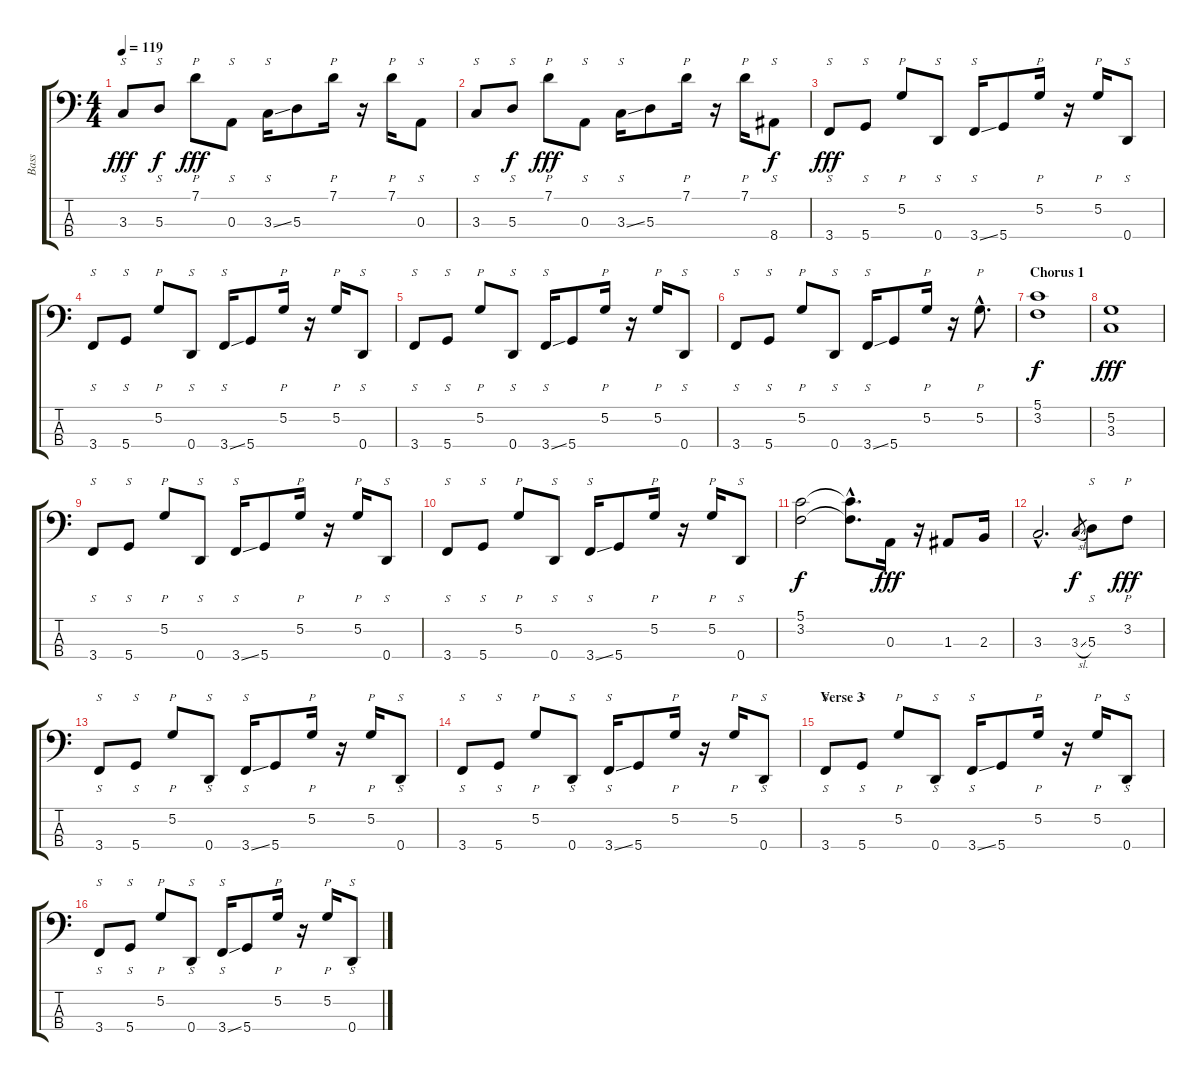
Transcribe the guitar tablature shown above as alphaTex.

\track ("Bass" "Bass") {instrument slapbass1}
\staff {score tabs}
\tuning (G2 D2 A1 D1) {hide}
\ts (4 4)
\tempo 119
\clef f4
\ks c
3.3.8{s dy fff} 5.3.8{s dy f} 7.1.8{p dy fff} 0.3.8{s} 3.3{ss}.16{s} 5.3.8 7.1.16{p} r.16 7.1.16{p} 0.3.8{s} |
3.3.8{s} 5.3.8{s dy f} 7.1.8{p dy fff} 0.3.8{s} 3.3{ss}.16{s} 5.3.8 7.1.16{p} r.16 7.1.16{p} 8.4.8{s dy f} |
3.4.8{s dy fff} 5.4.8{s} 5.2.8{p} 0.4.8{s} 3.4{ss}.16{s} 5.4.8 5.2.16{p} r.16 5.2.16{p} 0.4.8{s} |
3.4.8{s} 5.4.8{s} 5.2.8{p} 0.4.8{s} 3.4{ss}.16{s} 5.4.8 5.2.16{p} r.16 5.2.16{p} 0.4.8{s} |
3.4.8{s} 5.4.8{s} 5.2.8{p} 0.4.8{s} 3.4{ss}.16{s} 5.4.8 5.2.16{p} r.16 5.2.16{p} 0.4.8{s} |
3.4.8{s} 5.4.8{s} 5.2.8{p} 0.4.8{s} 3.4{ss}.16{s} 5.4.8 5.2.16{p} r.16 5.2{hac}.8{p d} |
\section ("" "Chorus 1")
(5.1 3.2).1{dy f instrument electricbassfinger} |
(5.2 3.3).1{dy fff} |
3.4.8{s instrument slapbass1} 5.4.8{s} 5.2.8{p} 0.4.8{s} 3.4{ss}.16{s} 5.4.8 5.2.16{p} r.16 5.2.16{p} 0.4.8{s} |
3.4.8{s} 5.4.8{s} 5.2.8{p} 0.4.8{s} 3.4{ss}.16{s} 5.4.8 5.2.16{p} r.16 5.2.16{p} 0.4.8{s} |
(5.1 3.2).2{dy f instrument electricbassfinger} (5.1{hac t} 3.2{hac t}).8{d} 0.3.16{dy fff} r.16 1.3.8 2.3.16 |
3.3{hac}.2{d} 3.3{sl}.8{gr dy f} 5.3.8{s instrument slapbass1} 3.2.8{p dy fff} |
3.4.8{s} 5.4.8{s} 5.2.8{p} 0.4.8{s} 3.4{ss}.16{s} 5.4.8 5.2.16{p} r.16 5.2.16{p} 0.4.8{s} |
3.4.8{s} 5.4.8{s} 5.2.8{p} 0.4.8{s} 3.4{ss}.16{s} 5.4.8 5.2.16{p} r.16 5.2.16{p} 0.4.8{s} |
\section ("" "Verse 3")
3.4.8{s} 5.4.8{s} 5.2.8{p} 0.4.8{s} 3.4{ss}.16{s} 5.4.8 5.2.16{p} r.16 5.2.16{p} 0.4.8{s} |
3.4.8{s} 5.4.8{s} 5.2.8{p} 0.4.8{s} 3.4{ss}.16{s} 5.4.8 5.2.16{p} r.16 5.2.16{p} 0.4.8{s}
